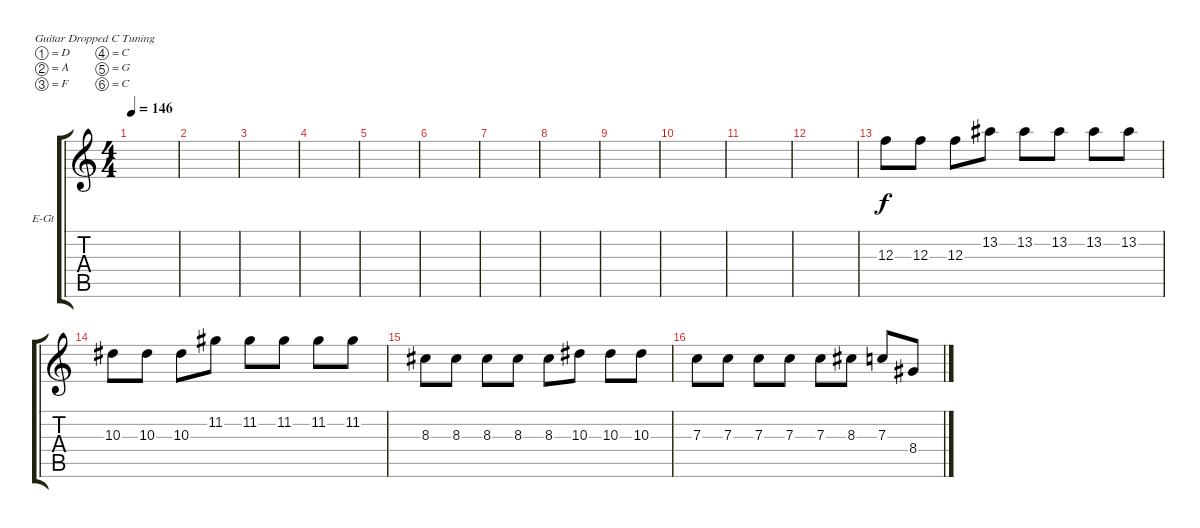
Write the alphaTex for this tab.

\defaultSystemsLayout 4
\bracketExtendMode groupsimilarinstruments
\firstSystemTrackNameOrientation horizontal
\otherSystemsTrackNameOrientation horizontal
\track ("Lead 2" "E-Gt") {instrument overdrivenguitar}
\staff {score tabs}
\tuning (D4 A3 F3 C3 G2 C2)
\ts (4 4)
\tempo 146
\clef g2
\scale
0.333333
\ks c
|
\scale
0.333333 |
\scale
0.333333 |
\scale
0.333333 |
\scale
0.333333 |
\scale
0.333333 |
\scale
0.333333 |
\scale
0.333333 |
\scale
0.333333 |
\scale
0.333333 |
\scale
0.333333 |
\scale
0.333333 |
\scale
0.333333 12.3.8 12.3.8 12.3.8 13.2.8 13.2.8 13.2.8 13.2.8 13.2.8 |
\scale
0.333333 10.3.8 10.3.8 10.3.8 11.2.8 11.2.8 11.2.8 11.2.8 11.2.8 |
\scale
0.333333 8.3.8 8.3.8 8.3.8 8.3.8 8.3.8 10.3.8 10.3.8 10.3.8 |
\scale
0.333333 7.3.8 7.3.8 7.3.8 7.3.8 7.3.8 8.3.8 7.3.8 8.4.8
